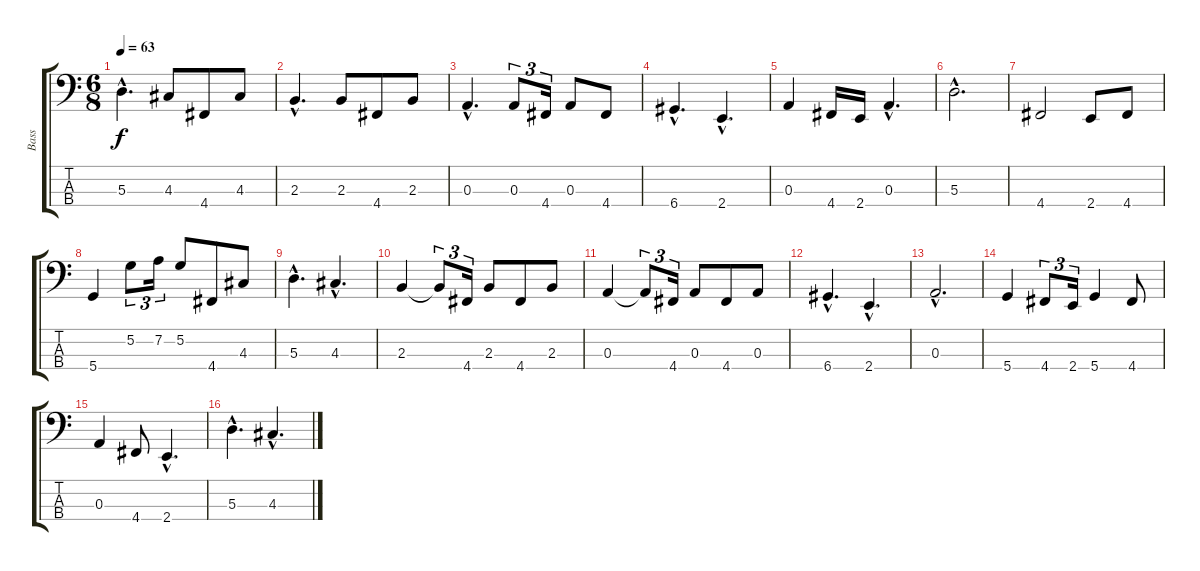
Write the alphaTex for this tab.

\track ("Bass" "Bass") {instrument acousticbass}
\staff {score tabs}
\tuning (G2 D2 A1 D1) {hide}
\ts (6 8)
\tempo 63
\clef f4
\ks c
5.3{hac}.4{d dy f} 4.3.8 4.4.8 4.3.8 |
2.3{hac}.4{d} 2.3.8 4.4.8 2.3.8 |
0.3{hac}.4{d} 0.3.8{tu (3 2)} 4.4.16{tu (3 2)} 0.3.8 4.4.8 |
6.4{hac}.4{d} 2.4{hac}.4{d} |
0.3.4 4.4.16 2.4.16 0.3{hac}.4{d} |
5.3{hac}.2{d} |
4.4.2 2.4.8 4.4.8 |
5.4.4 5.2.8{tu (3 2)} 7.2.16{tu (3 2)} 5.2.8 4.4.8 4.3.8 |
5.3{hac}.4{d} 4.3{hac}.4{d} |
2.3.4 2.3{t}.8{tu (3 2)} 4.4.16{tu (3 2)} 2.3.8 4.4.8 2.3.8 |
0.3.4 0.3{t}.8{tu (3 2)} 4.4.16{tu (3 2)} 0.3.8 4.4.8 0.3.8 |
6.4{hac}.4{d} 2.4{hac}.4{d} |
0.3{hac}.2{d} |
5.4.4 4.4.8{tu (3 2)} 2.4.16{tu (3 2)} 5.4.4 4.4.8 |
0.3.4 4.4.8 2.4{hac}.4{d} |
5.3{hac}.4{d} 4.3{hac}.4{d}
